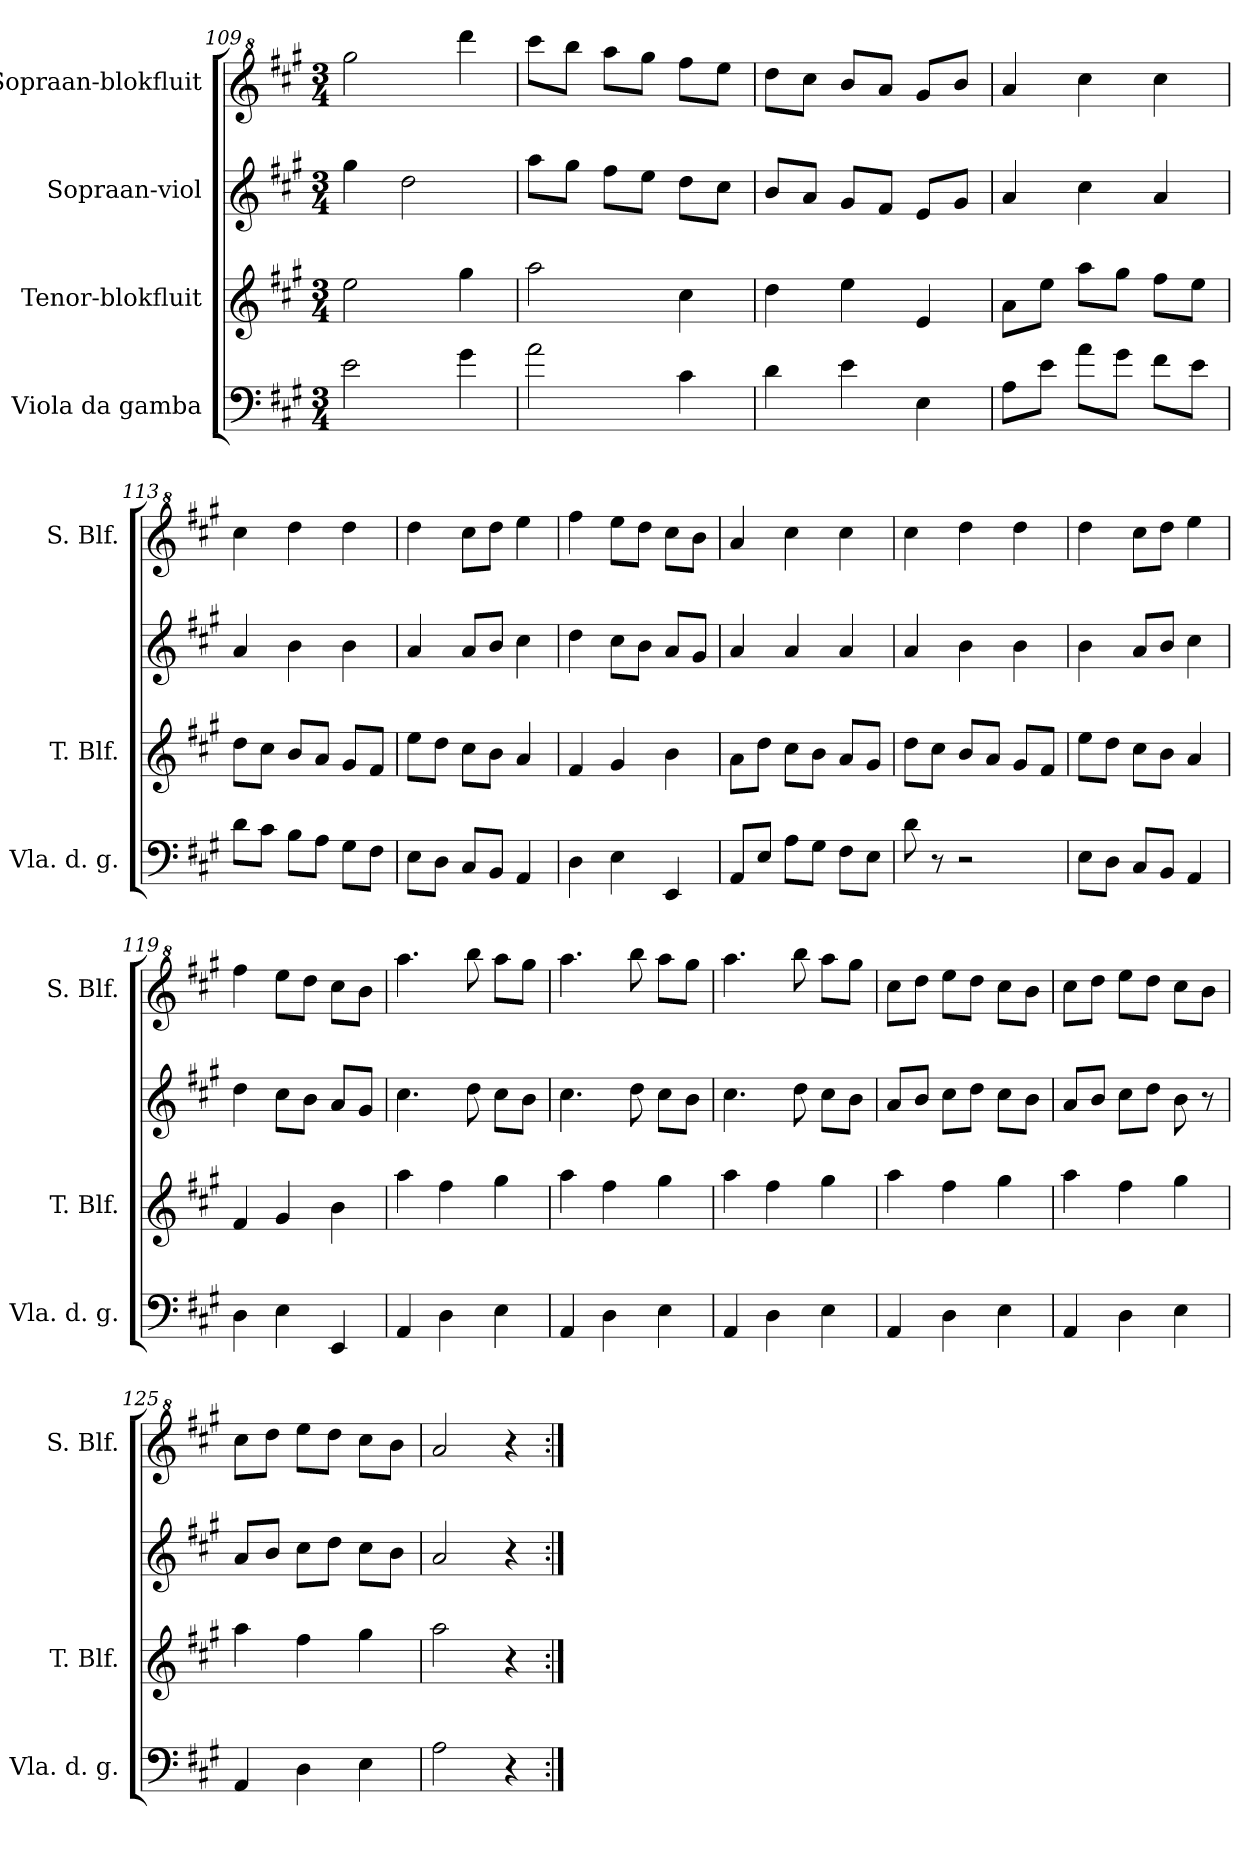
**kern	**kern	**kern	**kern
*part4	*part3	*part2	*part1
*staff4	*staff3	*staff2	*staff1
*I"Viola da gamba	*I"Tenor-blokfluit	*I"Sopraan-viol	*I"Sopraan-blokfluit
*I'Vla. d. g.	*I'T. Blf.	*	*I'S. Blf.
*clefF4	*clefG2	*clefG2	*clefG^2
*k[f#c#g#]	*k[f#c#g#]	*k[f#c#g#]	*k[f#c#g#]
*M3/4	*M3/4	*M3/4	*M3/4
=109	=109	=109	=109
2e\	2ee\	4gg#\	2ggg#\
.	.	2dd\	.
4g#\	4gg#\	.	4dddd\
=110	=110	=110	=110
2a\	2aa\	8aa\L	8cccc#\L
.	.	8gg#\J	8bbb\J
.	.	8ff#\L	8aaa\L
.	.	8ee\J	8ggg#\J
4c#\	4cc#\	8dd\L	8fff#\L
.	.	8cc#\J	8eee\J
=111	=111	=111	=111
4d\	4dd\	8b/L	8ddd\L
.	.	8a/J	8ccc#\J
4e\	4ee\	8g#/L	8bb/L
.	.	8f#/J	8aa/J
4E\	4e/	8e/L	8gg#/L
.	.	8g#/J	8bb/J
!!LO:LB:g=z
=112	=112	=112	=112
8A\L	8a\L	4a/	4aa/
8e\J	8ee\J	.	.
8a\L	8aa\L	4cc#\	4ccc#\
8g#\J	8gg#\J	.	.
8f#\L	8ff#\L	4a/	4ccc#\
8e\J	8ee\J	.	.
=113	=113	=113	=113
8d\L	8dd\L	4a/	4ccc#\
8c#\J	8cc#\J	.	.
8B\L	8b/L	4b\	4ddd\
8A\J	8a/J	.	.
8G#\L	8g#/L	4b\	4ddd\
8F#\J	8f#/J	.	.
=114	=114	=114	=114
8E\L	8ee\L	4a/	4ddd\
8D\J	8dd\J	.	.
8C#/L	8cc#\L	8a/L	8ccc#\L
8BB/J	8b\J	8b/J	8ddd\J
4AA/	4a/	4cc#\	4eee\
=115	=115	=115	=115
4D\	4f#/	4dd\	4fff#\
4E\	4g#/	8cc#\L	8eee\L
.	.	8b\J	8ddd\J
4EE/	4b\	8a/L	8ccc#\L
.	.	8g#/J	8bb\J
=116	=116	=116	=116
8AA/L	8a\L	4a/	4aa/
8E/J	8dd\J	.	.
8A\L	8cc#\L	4a/	4ccc#\
8G#\J	8b\J	.	.
8F#\L	8a/L	4a/	4ccc#\
8E\J	8g#/J	.	.
=117	=117	=117	=117
8d\	8dd\L	4a/	4ccc#\
8r	8cc#\J	.	.
2r	8b/L	4b\	4ddd\
.	8a/J	.	.
.	8g#/L	4b\	4ddd\
.	8f#/J	.	.
!!LO:LB:g=z
=118	=118	=118	=118
8E\L	8ee\L	4b\	4ddd\
8D\J	8dd\J	.	.
8C#/L	8cc#\L	8a/L	8ccc#\L
8BB/J	8b\J	8b/J	8ddd\J
4AA/	4a/	4cc#\	4eee\
=119	=119	=119	=119
4D\	4f#/	4dd\	4fff#\
4E\	4g#/	8cc#\L	8eee\L
.	.	8b\J	8ddd\J
4EE/	4b\	8a/L	8ccc#\L
.	.	8g#/J	8bb\J
=120	=120	=120	=120
4AA/	4aa\	4.cc#\	4.aaa\
4D\	4ff#\	.	.
.	.	8dd\	8bbb\
4E\	4gg#\	8cc#\L	8aaa\L
.	.	8b\J	8ggg#\J
=121	=121	=121	=121
4AA/	4aa\	4.cc#\	4.aaa\
4D\	4ff#\	.	.
.	.	8dd\	8bbb\
4E\	4gg#\	8cc#\L	8aaa\L
.	.	8b\J	8ggg#\J
=122	=122	=122	=122
4AA/	4aa\	4.cc#\	4.aaa\
4D\	4ff#\	.	.
.	.	8dd\	8bbb\
4E\	4gg#\	8cc#\L	8aaa\L
.	.	8b\J	8ggg#\J
=123	=123	=123	=123
4AA/	4aa\	8a/L	8ccc#\L
.	.	8b/J	8ddd\J
4D\	4ff#\	8cc#\L	8eee\L
.	.	8dd\J	8ddd\J
4E\	4gg#\	8cc#\L	8ccc#\L
.	.	8b\J	8bb\J
=124	=124	=124	=124
4AA/	4aa\	8a/L	8ccc#\L
.	.	8b/J	8ddd\J
4D\	4ff#\	8cc#\L	8eee\L
.	.	8dd\J	8ddd\J
4E\	4gg#\	8b\	8ccc#\L
.	.	8r	8bb\J
!!LO:PB:g=z
=125	=125	=125	=125
4AA/	4aa\	8a/L	8ccc#\L
.	.	8b/J	8ddd\J
4D\	4ff#\	8cc#\L	8eee\L
.	.	8dd\J	8ddd\J
4E\	4gg#\	8cc#\L	8ccc#\L
.	.	8b\J	8bb\J
=126	=126	=126	=126
2A\	2aa\	2a/	2aa/
4r	4r	4r	4r
=:|!	=:|!	=:|!	=:|!
*-	*-	*-	*-
